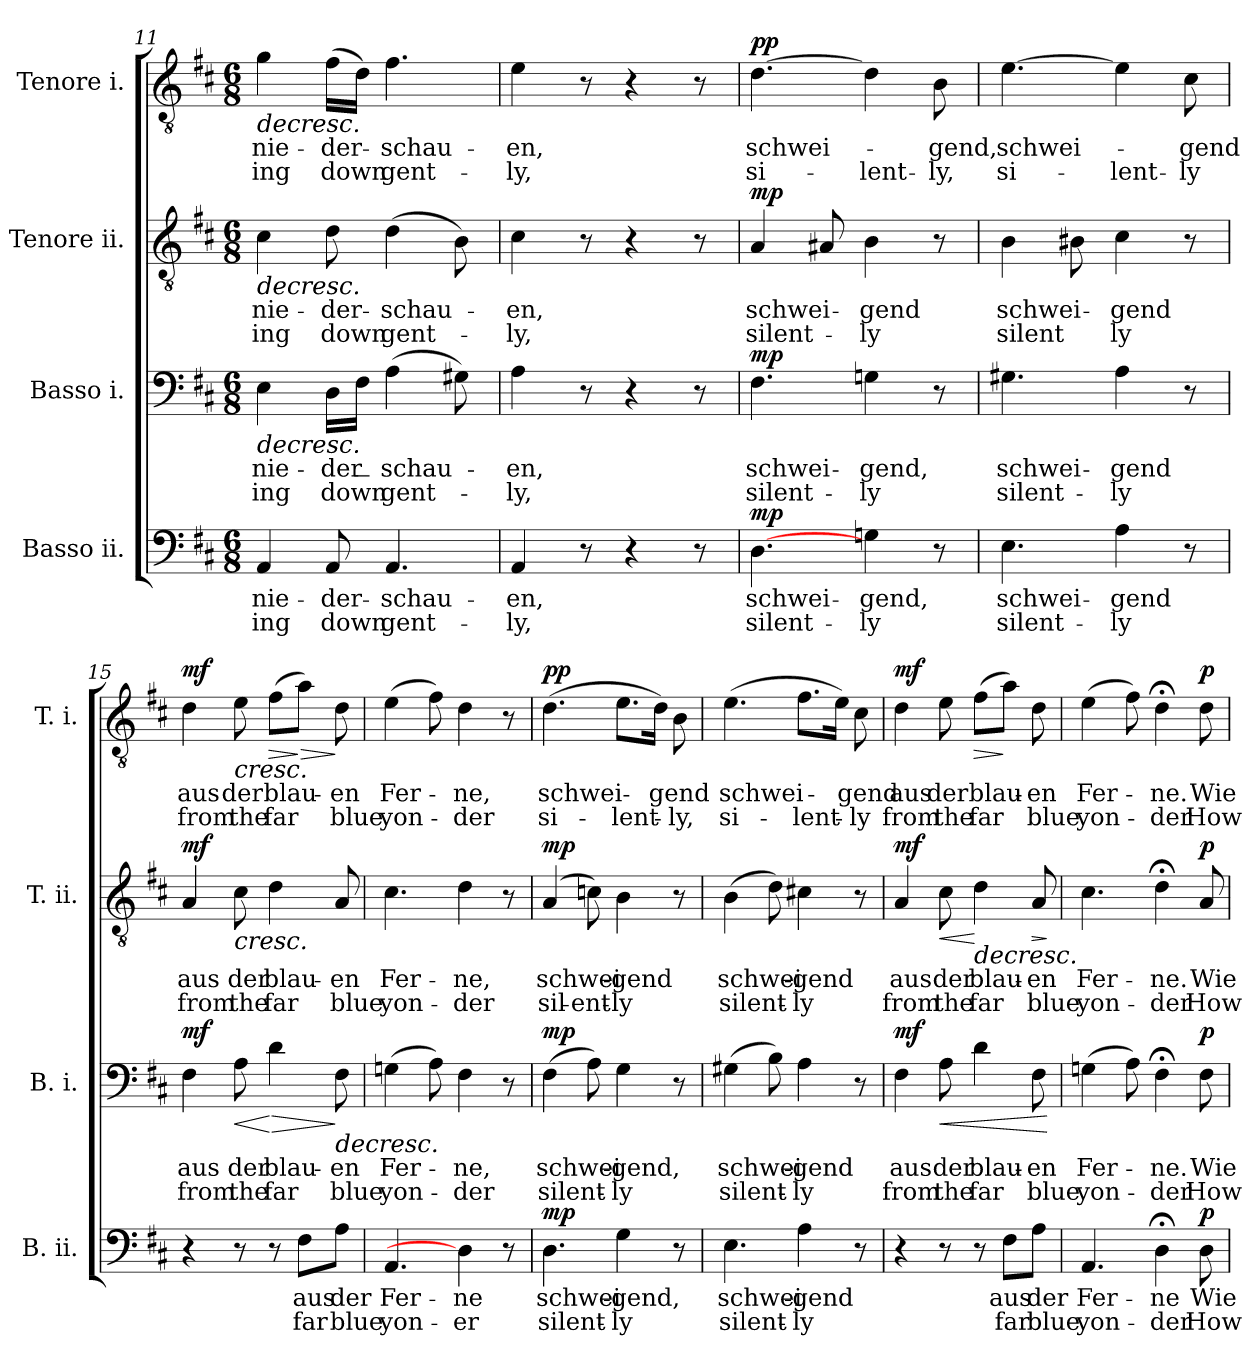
**kern	**text	**text	**dynam	**kern	**text	**text	**dynam	**kern	**text	**text	**dynam	**kern	**text	**text	**dynam
*part4	*part4	*part4	*part4	*part3	*part3	*part3	*part3	*part2	*part2	*part2	*part2	*part1	*part1	*part1	*part1
*staff4	*staff4	*staff4	*staff4	*staff3	*staff3	*staff3	*staff3	*staff2	*staff2	*staff2	*staff2	*staff1	*staff1	*staff1	*staff1
*I"Basso ii.	*	*	*	*I"Basso i.	*	*	*	*I"Tenore ii.	*	*	*	*I"Tenore i.	*	*	*
*I'B. ii.	*	*	*	*I'B. i.	*	*	*	*I'T. ii.	*	*	*	*I'T. i.	*	*	*
*clefF4	*	*	*	*clefF4	*	*	*	*clefGv2	*	*	*	*clefGv2	*	*	*
*	*	*	*	*	*	*	*	*ITrd7c12	*	*	*	*ITrd7c12	*	*	*
*k[f#c#]	*	*	*	*k[f#c#]	*	*	*	*k[f#c#]	*	*	*	*k[f#c#]	*	*	*
*D:	*	*	*	*D:	*	*	*	*D:	*	*	*	*D:	*	*	*
*M6/8	*	*	*	*M6/8	*	*	*	*M6/8	*	*	*	*M6/8	*	*	*
=11	=11	=11	=11	=11	=11	=11	=11	=11	=11	=11	=11	=11	=11	=11	=11
!	!LO:LY:b	!LO:LY:b	!	!	!LO:LY:b	!LO:LY:b	!LO:HP:b	!	!LO:LY:b	!LO:LY:b	!LO:HP:b	!	!LO:LY:b	!LO:LY:b	!LO:HP:b
4AA/	nie-	-ing	.	4E\	nie-	-ing	>	4C#\	nie-	-ing	>	4G\	nie-	-ing	>
!	!LO:LY:b	!LO:LY:b	!	!	!LO:LY:b	!LO:LY:b	!	!	!LO:LY:b	!LO:LY:b	!	!	!LO:LY:b	!LO:LY:b	!
8AA/	der-	down	.	16D\LL	der_	down	.	8D\	der-	down	.	(16F#\LL	der-	down	.
.	.	.	.	16F#\JJ	.	.	.	.	.	.	.	16D\JJ)	.	.	.
!	!LO:LY:b	!LO:LY:b	!	!	!LO:LY:b	!LO:LY:b	!	!	!LO:LY:b	!LO:LY:b	!	!	!LO:LY:b	!LO:LY:b	!
4.AA/	schau-	gent-	.	(4A\	schau-	gent-	.	(4D\	schau-	gent-	.	4.F#\	schau-	gent-	.
.	.	.	.	8G#X\)	.	.	.	8BB\)	.	.	.	.	.	.	.
=12	=12	=12	=12	=12	=12	=12	=12	=12	=12	=12	=12	=12	=12	=12	=12
!	!LO:LY:b	!LO:LY:b	!	!	!LO:LY:b	!LO:LY:b	!	!	!LO:LY:b	!LO:LY:b	!	!	!LO:LY:b	!LO:LY:b	!
4AA/	-en,	-ly,	.	4A\	en,	-ly,	.	4C#\	en,	-ly,	.	4E\	-en,	-ly,	.
8r	.	.	.	8r	.	.	.	8r	.	.	.	8r	.	.	.
4r	.	.	.	4r	.	.	.	4r	.	.	.	4r	.	.	.
8r	.	.	.	8r	.	.	.	8r	.	.	.	8r	.	.	.
!!LO:PB:g=z
=13	=13	=13	=13	=13	=13	=13	=13	=13	=13	=13	=13	=13	=13	=13	=13
!	!LO:LY:b	!LO:LY:b	!LO:DY:b	!	!LO:LY:b	!LO:LY:b	!LO:DY:b	!	!LO:LY:b	!LO:LY:b	!LO:DY:a	!	!LO:LY:b	!LO:LY:b	!LO:DY:a
[4.D\	schwei-	silent-	mp	4.F#\	schwei-	silent-	mp	4AA/	schwei-	silent-	mp	[>4.D\	schwei-	si-	pp
.	.	.	.	.	.	.	.	8AA#X/	.	.	.	.	.	.	.
!	!LO:LY:b	!LO:LY:b	!	!	!LO:LY:b	!LO:LY:b	!	!	!LO:LY:b	!LO:LY:b	!	!	!	!LO:LY:b	!
4Gn\	gend,	-ly	.	4Gn\	gend,	-ly	.	4BB\	gend	-ly	.	4D\]	.	-lent-	.
!	!	!	!	!	!	!	!	!	!	!	!	!	!LO:LY:b	!LO:LY:b	!
8r	.	.	.	8r	.	.	.	8r	.	.	.	8BB\	gend,	-ly,	.
=14	=14	=14	=14	=14	=14	=14	=14	=14	=14	=14	=14	=14	=14	=14	=14
!	!LO:LY:b	!LO:LY:b	!	!	!LO:LY:b	!LO:LY:b	!	!	!LO:LY:b	!LO:LY:b	!	!	!LO:LY:b	!LO:LY:b	!
4.E\	schwei-	silent-	.	4.G#X\	schwei-	silent-	.	4BB\	schwei-	silent	.	[>4.E\	schwei-	si-	.
.	.	.	.	.	.	.	.	8BB#X\	.	.	.	.	.	.	.
!	!LO:LY:b	!LO:LY:b	!	!	!LO:LY:b	!LO:LY:b	!	!	!LO:LY:b	!LO:LY:b	!	!	!	!LO:LY:b	!
4A\	gend	-ly	.	4A\	gend	-ly	.	4C#\	gend	ly	.	4E\]	.	-lent-	.
!	!	!	!	!	!	!	!	!	!	!	!	!	!LO:LY:b	!LO:LY:b	!
8r	.	.	.	8r	.	.	.	8r	.	.	.	8C#\	gend	-ly	.
=15	=15	=15	=15	=15	=15	=15	=15	=15	=15	=15	=15	=15	=15	=15	=15
!	!	!	!	!	!LO:LY:b	!LO:LY:b	!LO:DY:b	!	!LO:LY:b	!LO:LY:b	!LO:DY:a	!	!LO:LY:b	!LO:LY:b	!LO:DY:a
4r	.	.	.	4F#\	aus	from	mf	4AA/	aus	from	mf	4D\	aus	from	mf
!	!	!	!	!	!LO:LY:b	!LO:LY:b	!LO:HP:b	!	!LO:LY:b	!LO:LY:b	!LO:HP:b	!	!LO:LY:b	!LO:LY:b	!LO:HP:b
8r	.	.	.	8A\	der	the	<	8C#\	der	the	<	8E\	der	the	<
!	!	!	!	!	!LO:LY:b	!LO:LY:b	!LO:HP:n=1:b	!	!LO:LY:b	!LO:LY:b	!	!	!LO:LY:b	!LO:LY:b	!LO:HP:b
8r	.	.	.	4d\	blau-	far	] [ >	4D\	blau-	far	]	(8F#\L	blau-	far	>
!	!LO:LY:b	!LO:LY:b	!	!	!	!	!	!	!	!	!	!	!	!	!LO:HP:n=1:b
8F#\L	aus	far	.	.	.	.	.	.	.	.	.	8A\J)	.	.	] >
!	!LO:LY:b	!LO:LY:b	!	!	!LO:LY:b	!LO:LY:b	!LO:HP:n=1:b	!	!LO:LY:b	!LO:LY:b	!	!	!LO:LY:b	!LO:LY:b	!
8A\J	der	blue	.	8F#\	en	blue	] >	8AA/	en	blue	.	8D\	en	blue	]
.	.	.	.	.	.	.	.	.	.	.	.	.	.	.	[
=16	=16	=16	=16	=16	=16	=16	=16	=16	=16	=16	=16	=16	=16	=16	=16
!	!LO:LY:b	!LO:LY:b	!	!	!LO:LY:b	!LO:LY:b	!	!	!LO:LY:b	!LO:LY:b	!	!	!LO:LY:b	!LO:LY:b	!
4.AA/	Fer-	yon-	.	(4Gn\	Fer-	yon-	.	4.C#\	Fer-	yon-	.	(4E\	Fer-	yon-	.
.	.	.	.	8A\)	.	.	.	.	.	.	.	8F#\)	.	.	.
!	!LO:LY:b	!LO:LY:b	!	!	!LO:LY:b	!LO:LY:b	!	!	!LO:LY:b	!LO:LY:b	!	!	!LO:LY:b	!LO:LY:b	!
4D\]	ne	-er	.	4F#\	ne,	-der	.	4D\	ne,	-der	.	4D\	ne,	-der	.
8r	.	.	.	8r	.	.	.	8r	.	.	.	8r	.	.	.
=17	=17	=17	=17	=17	=17	=17	=17	=17	=17	=17	=17	=17	=17	=17	=17
!	!LO:LY:b	!LO:LY:b	!LO:DY:b	!	!LO:LY:b	!LO:LY:b	!LO:DY:b	!	!LO:LY:b	!LO:LY:b	!LO:DY:a	!	!LO:LY:b	!LO:LY:b	!LO:DY:a
4.D\	schwei-	silent-	mp	(4F#\	schwei-	silent-	mp	(4AA/	schwei-	sil-	mp	(4.D\	schwei-	si-	pp
!	!	!	!	!	!	!	!	!	!	!LO:LY:b	!	!	!	!	!
.	.	.	.	8A\)	.	.	.	8Cn\)	.	-ent-	.	.	.	.	.
!	!LO:LY:b	!LO:LY:b	!	!	!LO:LY:b	!LO:LY:b	!	!	!LO:LY:b	!LO:LY:b	!	!	!	!LO:LY:b	!
4G\	gend,	-ly	.	4G\	gend,	-ly	.	4BB\	gend	-ly	.	8.E\L	.	-lent-	.
!	!	!	!	!	!	!	!	!	!	!	!	!	!LO:LY:b	!	!
.	.	.	.	.	.	.	.	.	.	.	.	16D\Jk)	gend	.	.
!	!	!	!	!	!	!	!	!	!	!	!	!	!	!LO:LY:b	!
8r	.	.	.	8r	.	.	.	8r	.	.	.	8BB\	.	-ly,	.
=18	=18	=18	=18	=18	=18	=18	=18	=18	=18	=18	=18	=18	=18	=18	=18
!	!LO:LY:b	!LO:LY:b	!	!	!LO:LY:b	!LO:LY:b	!	!	!LO:LY:b	!LO:LY:b	!	!	!LO:LY:b	!LO:LY:b	!
4.E\	schwei-	silent-	.	(4G#X\	schwei-	silent-	.	(4BB\	schwei-	silent-	.	(4.E\	schwei-	si-	.
.	.	.	.	8B\)	.	.	.	8D\)	.	.	.	.	.	.	.
!	!LO:LY:b	!LO:LY:b	!	!	!LO:LY:b	!LO:LY:b	!	!	!LO:LY:b	!LO:LY:b	!	!	!	!LO:LY:b	!
4A\	gend	-ly	.	4A\	gend	-ly	.	4C#X\	gend	-ly	.	8.F#\L	.	-lent-	.
.	.	.	.	.	.	.	.	.	.	.	.	16E\Jk)	.	.	.
!	!	!	!	!	!	!	!	!	!	!	!	!	!LO:LY:b	!LO:LY:b	!
8r	.	.	.	8r	.	.	.	8r	.	.	.	8C#\	gend	-ly	.
!!LO:LB:g=z
=19	=19	=19	=19	=19	=19	=19	=19	=19	=19	=19	=19	=19	=19	=19	=19
!	!	!	!	!	!LO:LY:b	!LO:LY:b	!LO:DY:b	!	!LO:LY:b	!LO:LY:b	!LO:DY:a	!	!LO:LY:b	!LO:LY:b	!LO:DY:a
4r	.	.	.	4F#\	aus	from	mf	4AA/	aus	from	mf	4D\	aus	from	mf
!	!	!	!	!	!LO:LY:b	!LO:LY:b	!LO:HP:b	!	!LO:LY:b	!LO:LY:b	!LO:HP:b	!	!LO:LY:b	!LO:LY:b	!
8r	.	.	.	8A\	der	the	<	8C#\	der	the	<	8E\	der	the	.
!	!	!	!	!	!LO:LY:b	!LO:LY:b	!	!	!LO:LY:b	!LO:LY:b	!LO:HP:n=1:b	!	!LO:LY:b	!LO:LY:b	!LO:HP:b
8r	.	.	.	4d\	blau-	far	]	4D\	blau-	far	[ [ >	(8F#\L	blau-	far	>
!	!LO:LY:b	!LO:LY:b	!	!	!	!	!	!	!	!	!	!	!	!	!
8F#\L	aus	far	.	.	.	.	.	.	.	.	.	8A\J)	.	.	]
!	!LO:LY:b	!LO:LY:b	!	!	!LO:LY:b	!LO:LY:b	!	!	!LO:LY:b	!LO:LY:b	!LO:HP:b	!	!LO:LY:b	!LO:LY:b	!
8A\J	der	blue	.	8F#\	en	blue	.	8AA/	en	blue	>	8D\	en	blue	]
.	.	.	.	.	.	.	[	.	.	.	]	.	.	.	.
=20	=20	=20	=20	=20	=20	=20	=20	=20	=20	=20	=20	=20	=20	=20	=20
!	!LO:LY:b	!LO:LY:b	!	!	!LO:LY:b	!LO:LY:b	!	!	!LO:LY:b	!LO:LY:b	!	!	!LO:LY:b	!LO:LY:b	!
4.AA/	Fer-	yon-	.	(4Gn\	Fer-	yon-	.	4.C#\	Fer-	yon-	.	(4E\	Fer-	yon-	.
.	.	.	.	8A\)	.	.	.	.	.	.	.	8F#\)	.	.	.
!	!LO:LY:b	!LO:LY:b	!	!	!LO:LY:b	!LO:LY:b	!	!	!LO:LY:b	!LO:LY:b	!	!	!LO:LY:b	!LO:LY:b	!
4D;<\	-ne	-der	.	4F#;<\	ne.	-der	.	4D;<\	ne.	-der	.	4D;<Z\	ne.	-der	.
!	!LO:LY:b	!LO:LY:b	!LO:DY:b	!	!LO:LY:b	!LO:LY:b	!LO:DY:b	!	!LO:LY:b	!LO:LY:b	!LO:DY:a	!	!LO:LY:b	!LO:LY:b	!LO:DY:a
8D\	Wie	How	p	8F#\	Wie	How	p	8AA/	Wie	How	p	8D\	Wie	How	p
.	.	.	.	.	.	.	.	.	.	.	]	.	.	.	.
=	=	=	=	=	=	=	=	=	=	=	=	=	=	=	=
*-	*-	*-	*-	*-	*-	*-	*-	*-	*-	*-	*-	*-	*-	*-	*-
